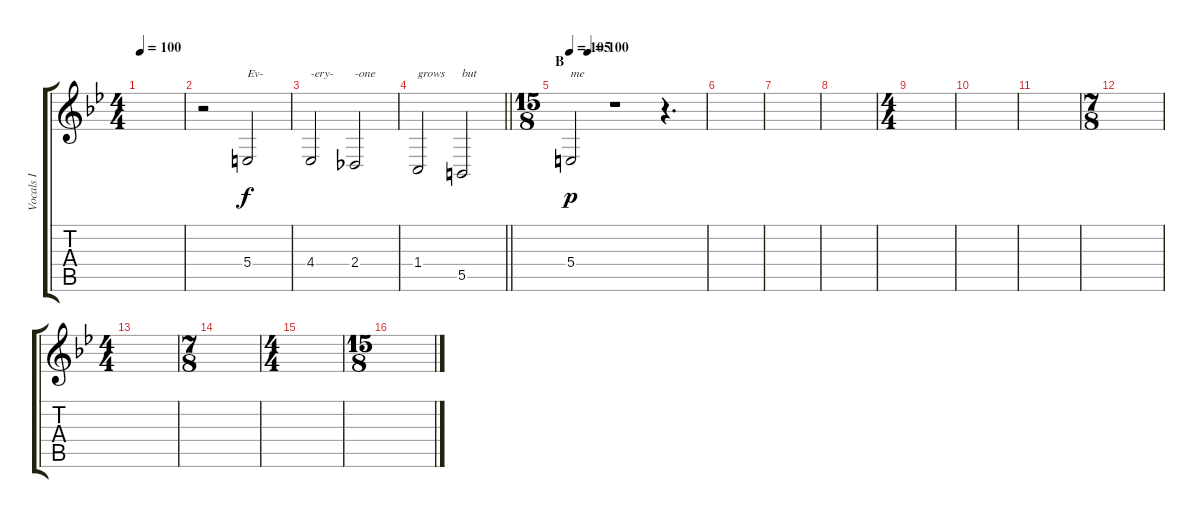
\track ("Vocals I" "Vocals I") {instrument altosax}
\staff {score tabs}
\tuning (Db4 Ab3 E3 B2 Gb2 Db2) {hide}
\ts (4 4)
\tempo 100
\clef g2
\ks gminor
|
r.2 5.4.2{txt "Ev-"} |
4.4.2{txt "-ery-"} 2.4.2{txt "-one"} |
\barLineRight lightlight
1.4.2{txt "grows"} 5.5.2{txt "but"} |
\ts (15 8)
\section ("" "B")
\tempo 105
\tempo (100 0.13333333333333333)
5.4.2{txt "me" dy p} r.1 r.4{d} |
|
|
|
\ts (4 4)
|
|
|
\ts (7 8)
|
\ts (4 4)
|
\ts (7 8)
|
\ts (4 4)
|
\ts (15 8)
